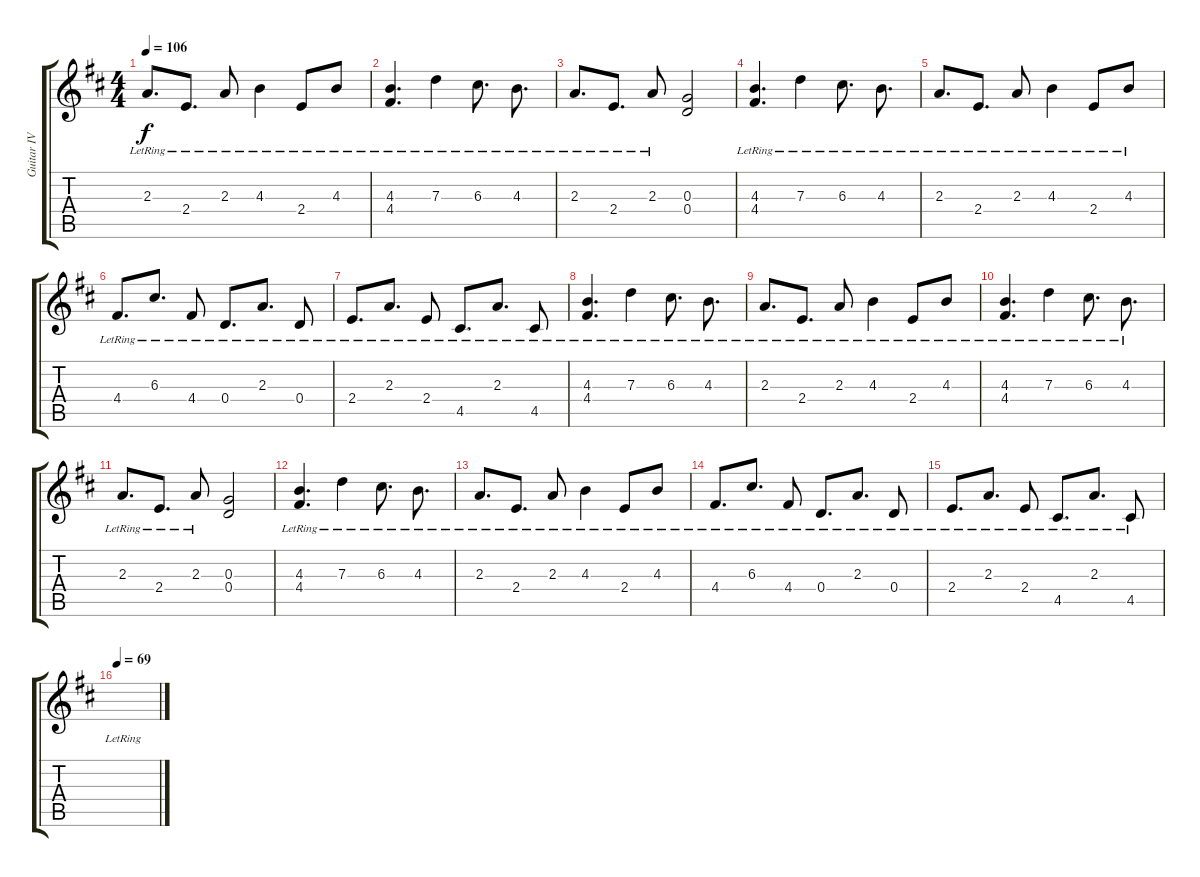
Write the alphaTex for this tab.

\track ("Guitar IV (Standard Tuning)" "Guitar IV ") {instrument distortionguitar}
\staff {score tabs}
\tuning (E4 B3 G3 D3 A2 E2) {hide}
\ts (4 4)
\tempo 106
\clef g2
\ks d
2.3{lr}.8{d dy f} 2.4{lr}.8{d} 2.3{lr}.8 4.3{lr}.4 2.4{lr}.8 4.3{lr}.8 |
(4.3{lr} 4.4{lr}).4{d} 7.3{lr}.4 6.3{lr}.8{d} 4.3{lr}.8{d} |
2.3{lr}.8{d} 2.4{lr}.8{d} 2.3{lr}.8 (0.3 0.4).2 |
(4.3{lr} 4.4{lr}).4{d} 7.3{lr}.4 6.3{lr}.8{d} 4.3{lr}.8{d} |
2.3{lr}.8{d} 2.4{lr}.8{d} 2.3{lr}.8 4.3{lr}.4 2.4{lr}.8 4.3{lr}.8 |
4.4{lr}.8{d} 6.3{lr}.8{d} 4.4{lr}.8 0.4{lr}.8{d} 2.3{lr}.8{d} 0.4{lr}.8 |
2.4{lr}.8{d} 2.3{lr}.8{d} 2.4{lr}.8 4.5{lr}.8{d} 2.3{lr}.8{d} 4.5{lr}.8 |
(4.3{lr} 4.4{lr}).4{d} 7.3{lr}.4 6.3{lr}.8{d} 4.3{lr}.8{d} |
2.3{lr}.8{d} 2.4{lr}.8{d} 2.3{lr}.8 4.3{lr}.4 2.4{lr}.8 4.3{lr}.8 |
(4.3{lr} 4.4{lr}).4{d} 7.3{lr}.4 6.3{lr}.8{d} 4.3{lr}.8{d} |
2.3{lr}.8{d} 2.4{lr}.8{d} 2.3{lr}.8 (0.3 0.4).2 |
(4.3{lr} 4.4{lr}).4{d} 7.3{lr}.4 6.3{lr}.8{d} 4.3{lr}.8{d} |
2.3{lr}.8{d} 2.4{lr}.8{d} 2.3{lr}.8 4.3{lr}.4 2.4{lr}.8 4.3{lr}.8 |
4.4{lr}.8{d} 6.3{lr}.8{d} 4.4{lr}.8 0.4{lr}.8{d} 2.3{lr}.8{d} 0.4{lr}.8 |
2.4{lr}.8{d} 2.3{lr}.8{d} 2.4{lr}.8 4.5{lr}.8{d} 2.3{lr}.8{d} 4.5{lr}.8 |
\tempo 69
